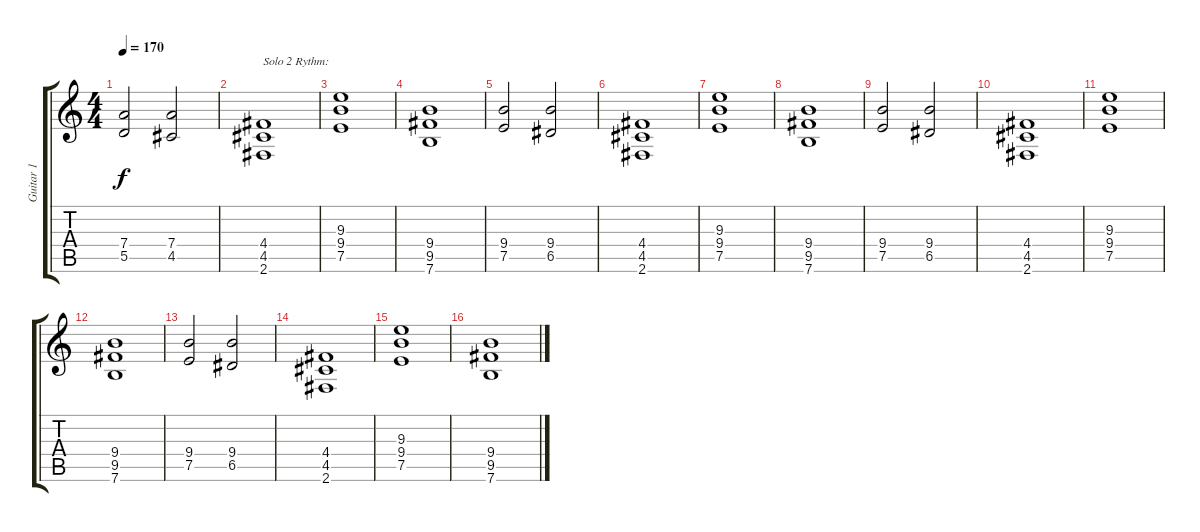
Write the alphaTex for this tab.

\track ("Guitar 1" "Guitar 1") {instrument distortionguitar}
\staff {score tabs}
\tuning (E4 B3 G3 D3 A2 E2) {hide}
\ts (4 4)
\tempo 170
\clef g2
\ks c
(7.4 5.5).2{dy f} (7.4 4.5).2 |
(4.4 4.5 2.6).1{txt "Solo 2 Rythm:"} |
(9.3 9.4 7.5).1 |
(9.4 9.5 7.6).1 |
(9.4 7.5).2 (9.4 6.5).2 |
(4.4 4.5 2.6).1 |
(9.3 9.4 7.5).1 |
(9.4 9.5 7.6).1 |
(9.4 7.5).2 (9.4 6.5).2 |
(4.4 4.5 2.6).1 |
(9.3 9.4 7.5).1 |
(9.4 9.5 7.6).1 |
(9.4 7.5).2 (9.4 6.5).2 |
(4.4 4.5 2.6).1 |
(9.3 9.4 7.5).1 |
(9.4 9.5 7.6).1
